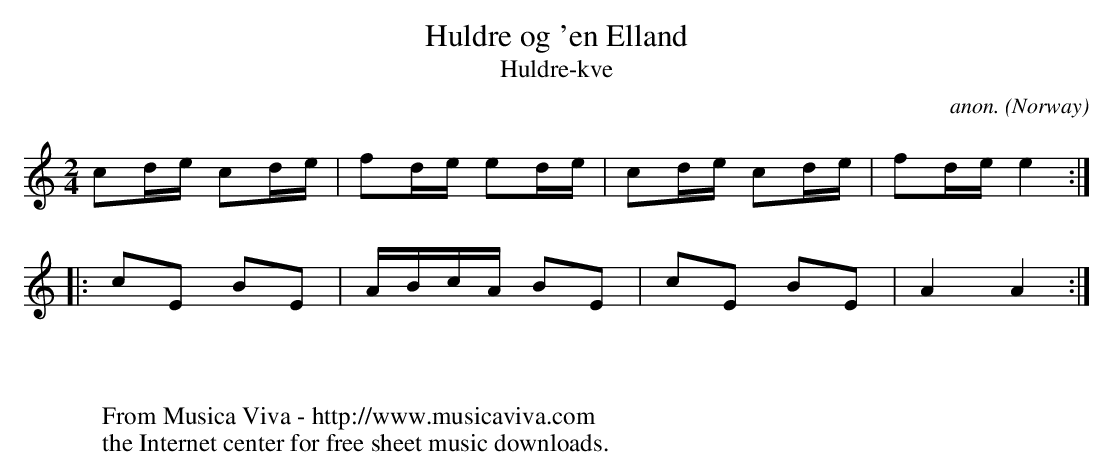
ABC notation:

X:1
T:Huldre og 'en Elland
T:Huldre-kve
C:anon.
O:Norway
M:2/4
L:1/16
K:Am
c2de c2de|f2de e2de|c2de c2de|f2de e4:|
|:c2E2 B2E2|ABcA B2E2|c2E2 B2E2|A4 A4:|
W:
W:
W:  From Musica Viva - http://www.musicaviva.com
W:  the Internet center for free sheet music downloads.
